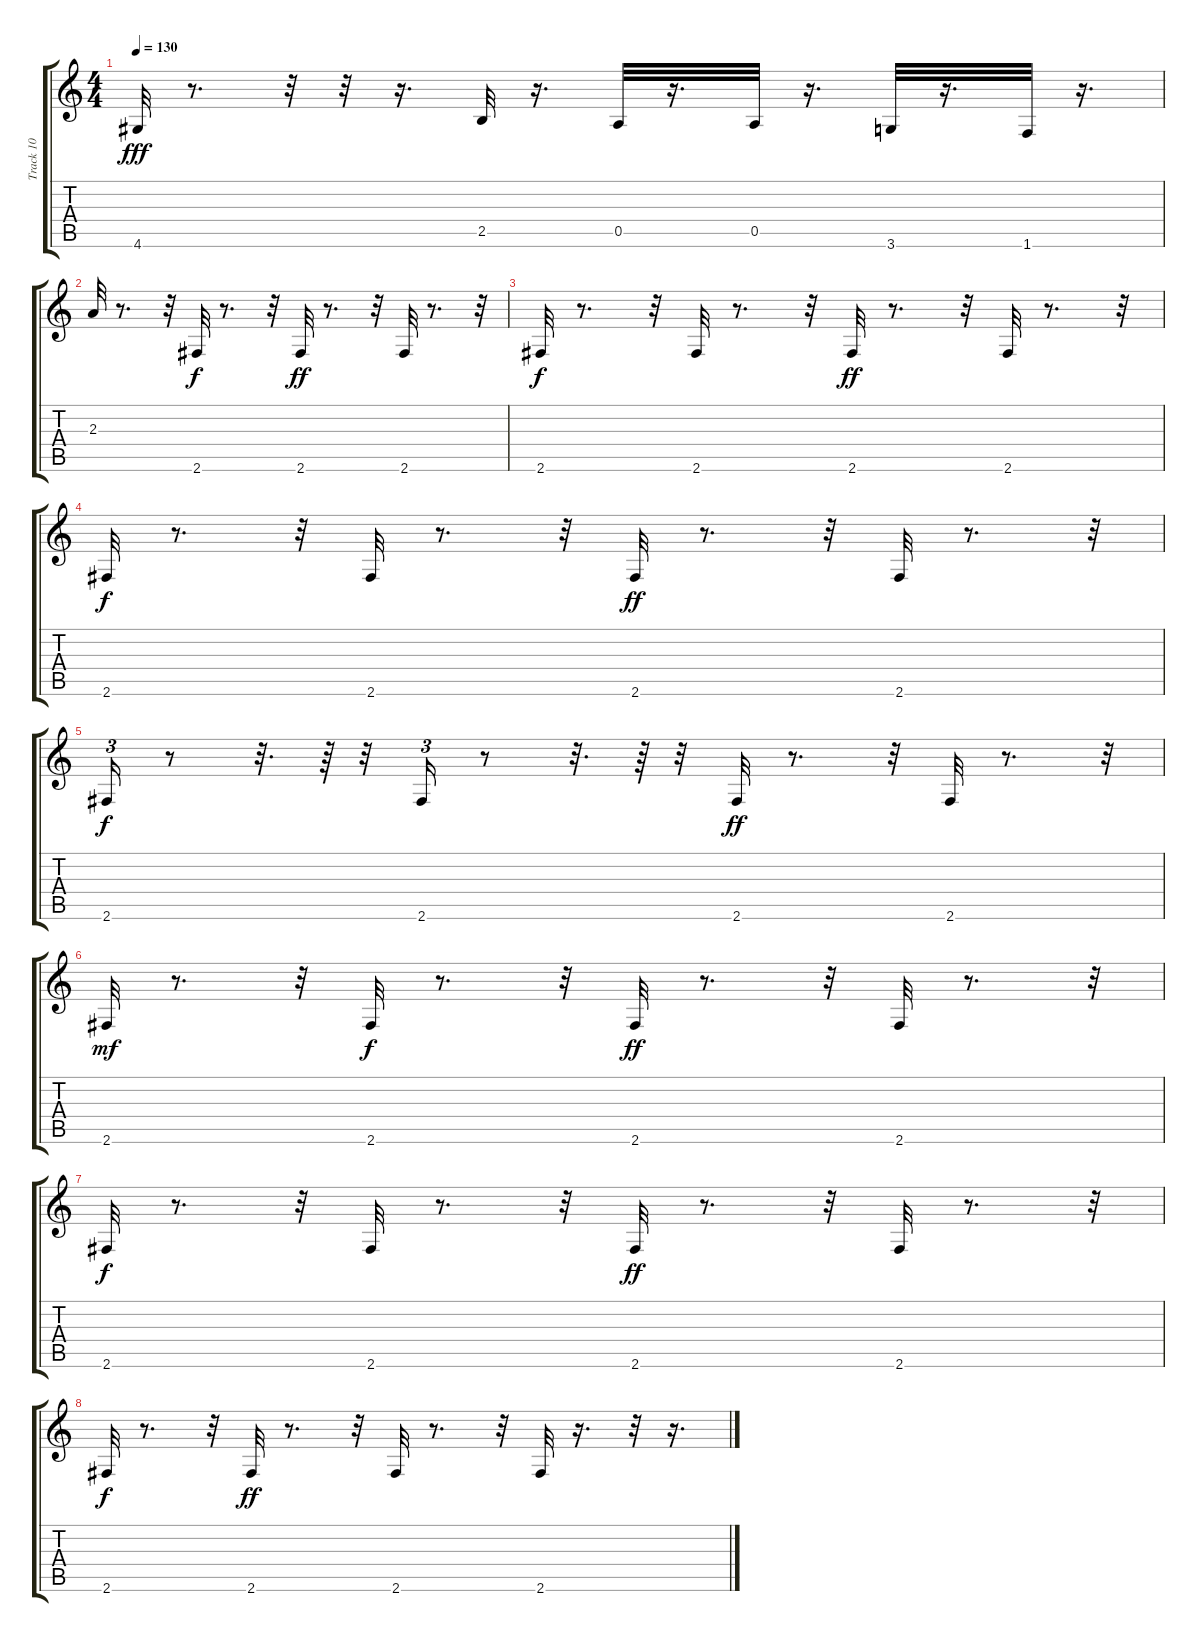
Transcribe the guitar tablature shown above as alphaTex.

\track ("Track 10" "Track 10") {instrument acousticguitarsteel}
\staff {score tabs}
\tuning (E4 B3 G3 D3 A2 E2) {hide}
\ts (4 4)
\tempo 130
\clef g2
\ks c
4.6.32{dy fff} r.8{d} r.32 r.32 r.16{d} 2.5.32 r.16{d} 0.5.32 r.16{d} 0.5.32 r.16{d} 3.6.32 r.16{d} 1.6.32 r.16{d} |
2.3.32 r.8{d} r.32 2.6.32{dy f} r.8{d} r.32 2.6.32{dy ff} r.8{d} r.32 2.6.32 r.8{d} r.32 |
2.6.32{dy f} r.8{d} r.32 2.6.32 r.8{d} r.32 2.6.32{dy ff} r.8{d} r.32 2.6.32 r.8{d} r.32 |
2.6.32{dy f} r.8{d} r.32 2.6.32 r.8{d} r.32 2.6.32{dy ff} r.8{d} r.32 2.6.32 r.8{d} r.32 |
2.6.16{tu (3 2) dy f} r.8 r.32{d} r.64 r.32 2.6.16{tu (3 2)} r.8 r.32{d} r.64 r.32 2.6.32{dy ff} r.8{d} r.32 2.6.32 r.8{d} r.32 |
2.6.32{dy mf} r.8{d} r.32 2.6.32{dy f} r.8{d} r.32 2.6.32{dy ff} r.8{d} r.32 2.6.32 r.8{d} r.32 |
2.6.32{dy f} r.8{d} r.32 2.6.32 r.8{d} r.32 2.6.32{dy ff} r.8{d} r.32 2.6.32 r.8{d} r.32 |
2.6.32{dy f} r.8{d} r.32 2.6.32{dy ff} r.8{d} r.32 2.6.32 r.8{d} r.32 2.6.32 r.16{d} r.32 r.16{d}
